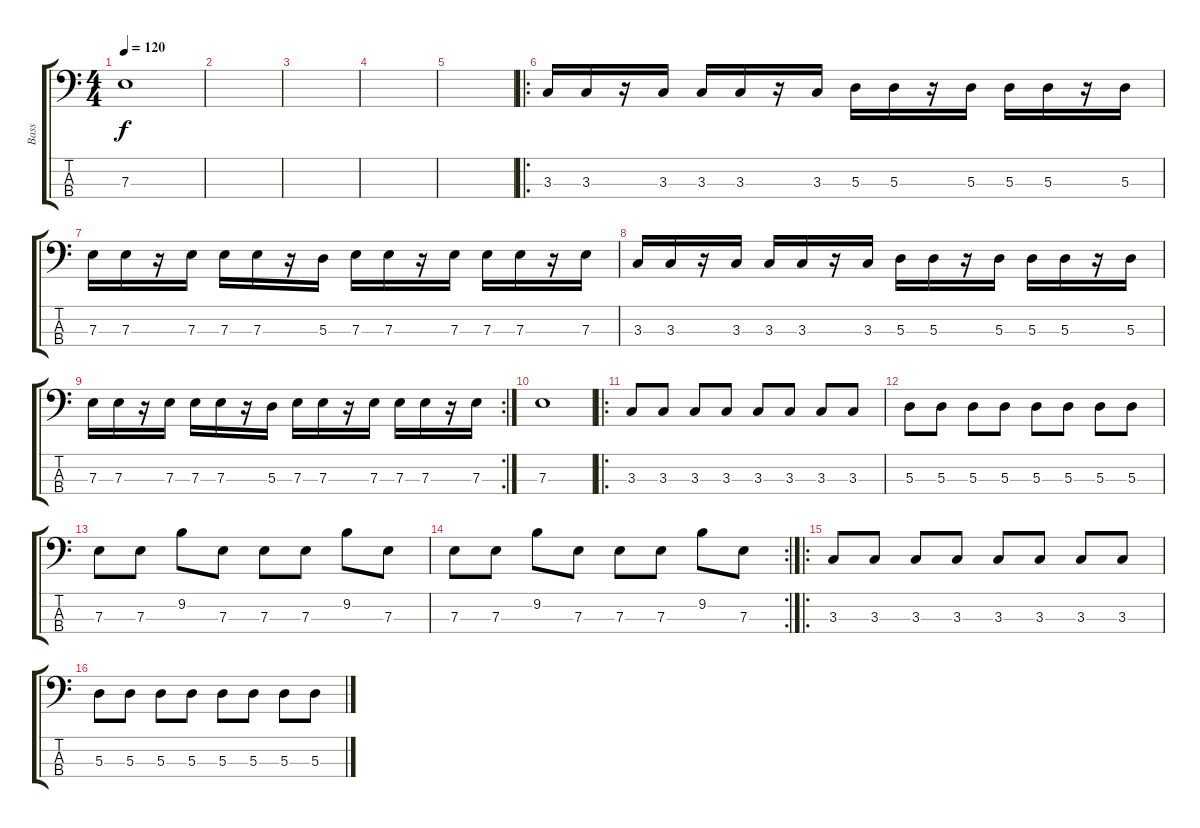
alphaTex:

\track ("Bass" "Bass") {instrument electricbassfinger}
\staff {score tabs}
\tuning (G2 D2 A1 E1) {hide}
\ts (4 4)
\tempo 120
\clef f4
\ks c
7.3.1{dy f instrument electricbassfinger} |
|
|
|
|
\ro
3.3.16 3.3.16 r.16 3.3.16 3.3.16 3.3.16 r.16 3.3.16 5.3.16 5.3.16 r.16 5.3.16 5.3.16 5.3.16 r.16 5.3.16 |
7.3.16 7.3.16 r.16 7.3.16 7.3.16 7.3.16 r.16 5.3.16 7.3.16 7.3.16 r.16 7.3.16 7.3.16 7.3.16 r.16 7.3.16 |
3.3.16 3.3.16 r.16 3.3.16 3.3.16 3.3.16 r.16 3.3.16 5.3.16 5.3.16 r.16 5.3.16 5.3.16 5.3.16 r.16 5.3.16 |
\rc 2
7.3.16 7.3.16 r.16 7.3.16 7.3.16 7.3.16 r.16 5.3.16 7.3.16 7.3.16 r.16 7.3.16 7.3.16 7.3.16 r.16 7.3.16 |
7.3.1 |
\ro
3.3.8 3.3.8 3.3.8 3.3.8 3.3.8 3.3.8 3.3.8 3.3.8 |
5.3.8 5.3.8 5.3.8 5.3.8 5.3.8 5.3.8 5.3.8 5.3.8 |
7.3.8 7.3.8 9.2.8 7.3.8 7.3.8 7.3.8 9.2.8 7.3.8 |
\rc 2
7.3.8 7.3.8 9.2.8 7.3.8 7.3.8 7.3.8 9.2.8 7.3.8 |
\ro
3.3.8 3.3.8 3.3.8 3.3.8 3.3.8 3.3.8 3.3.8 3.3.8 |
5.3.8 5.3.8 5.3.8 5.3.8 5.3.8 5.3.8 5.3.8 5.3.8
